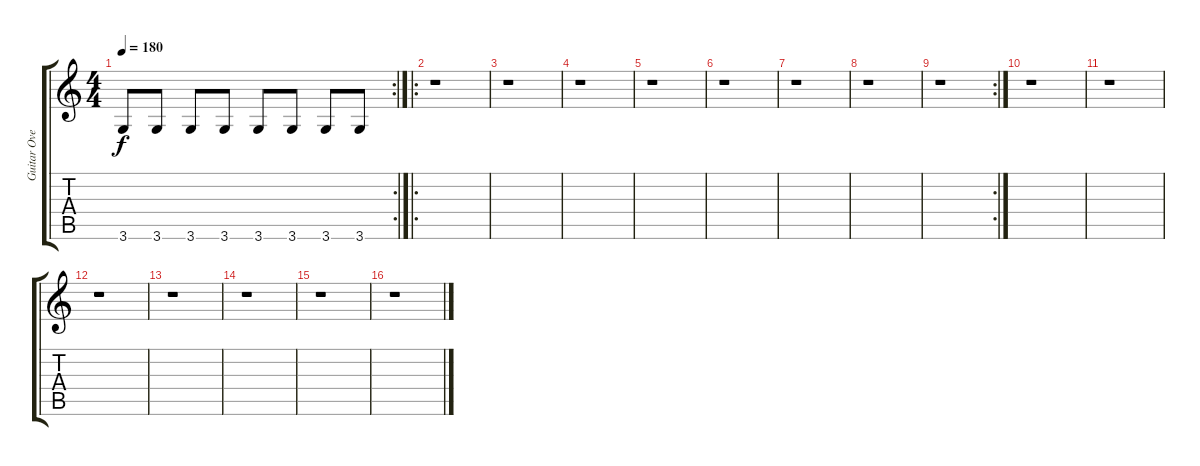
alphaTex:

\track ("Guitar Overdubs" "Guitar Ove") {instrument overdrivenguitar}
\staff {score tabs}
\tuning (E4 B3 G3 D3 A2 E2) {hide}
\rc 2
\ts (4 4)
\tempo 180
\clef g2
\ks c
3.6.8{dy f} 3.6.8 3.6.8 3.6.8 3.6.8 3.6.8 3.6.8 3.6.8 |
\ro
r.1 |
r.1 |
r.1 |
r.1 |
r.1 |
r.1 |
r.1 |
\rc 2
r.1 |
r.1 |
r.1 |
r.1 |
r.1 |
r.1 |
r.1 |
r.1
